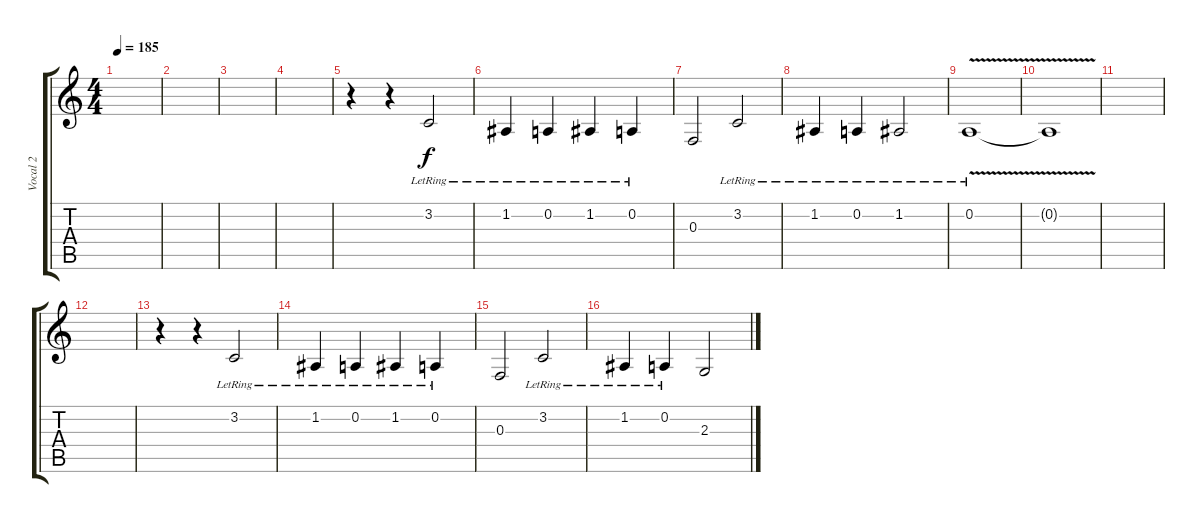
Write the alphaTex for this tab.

\track ("Vocal 2" "Vocal 2") {instrument oboe}
\staff {score tabs}
\tuning (D4 A3 F3 C3 G2 C2) {hide}
\ts (4 4)
\tempo 185
\clef g2
\ks c
|
|
|
|
r.4 r.4 3.2{lr}.2 |
1.2{lr}.4 0.2{lr}.4 1.2{lr}.4 0.2{lr}.4 |
0.3.2 3.2{lr}.2 |
1.2{lr}.4 0.2{lr}.4 1.2{lr}.2 |
0.2{v lr}.1 |
0.2{v t}.1 |
|
|
r.4 r.4 3.2{lr}.2 |
1.2{lr}.4 0.2{lr}.4 1.2{lr}.4 0.2{lr}.4 |
0.3.2 3.2{lr}.2 |
1.2{lr}.4 0.2{lr}.4 2.3.2
